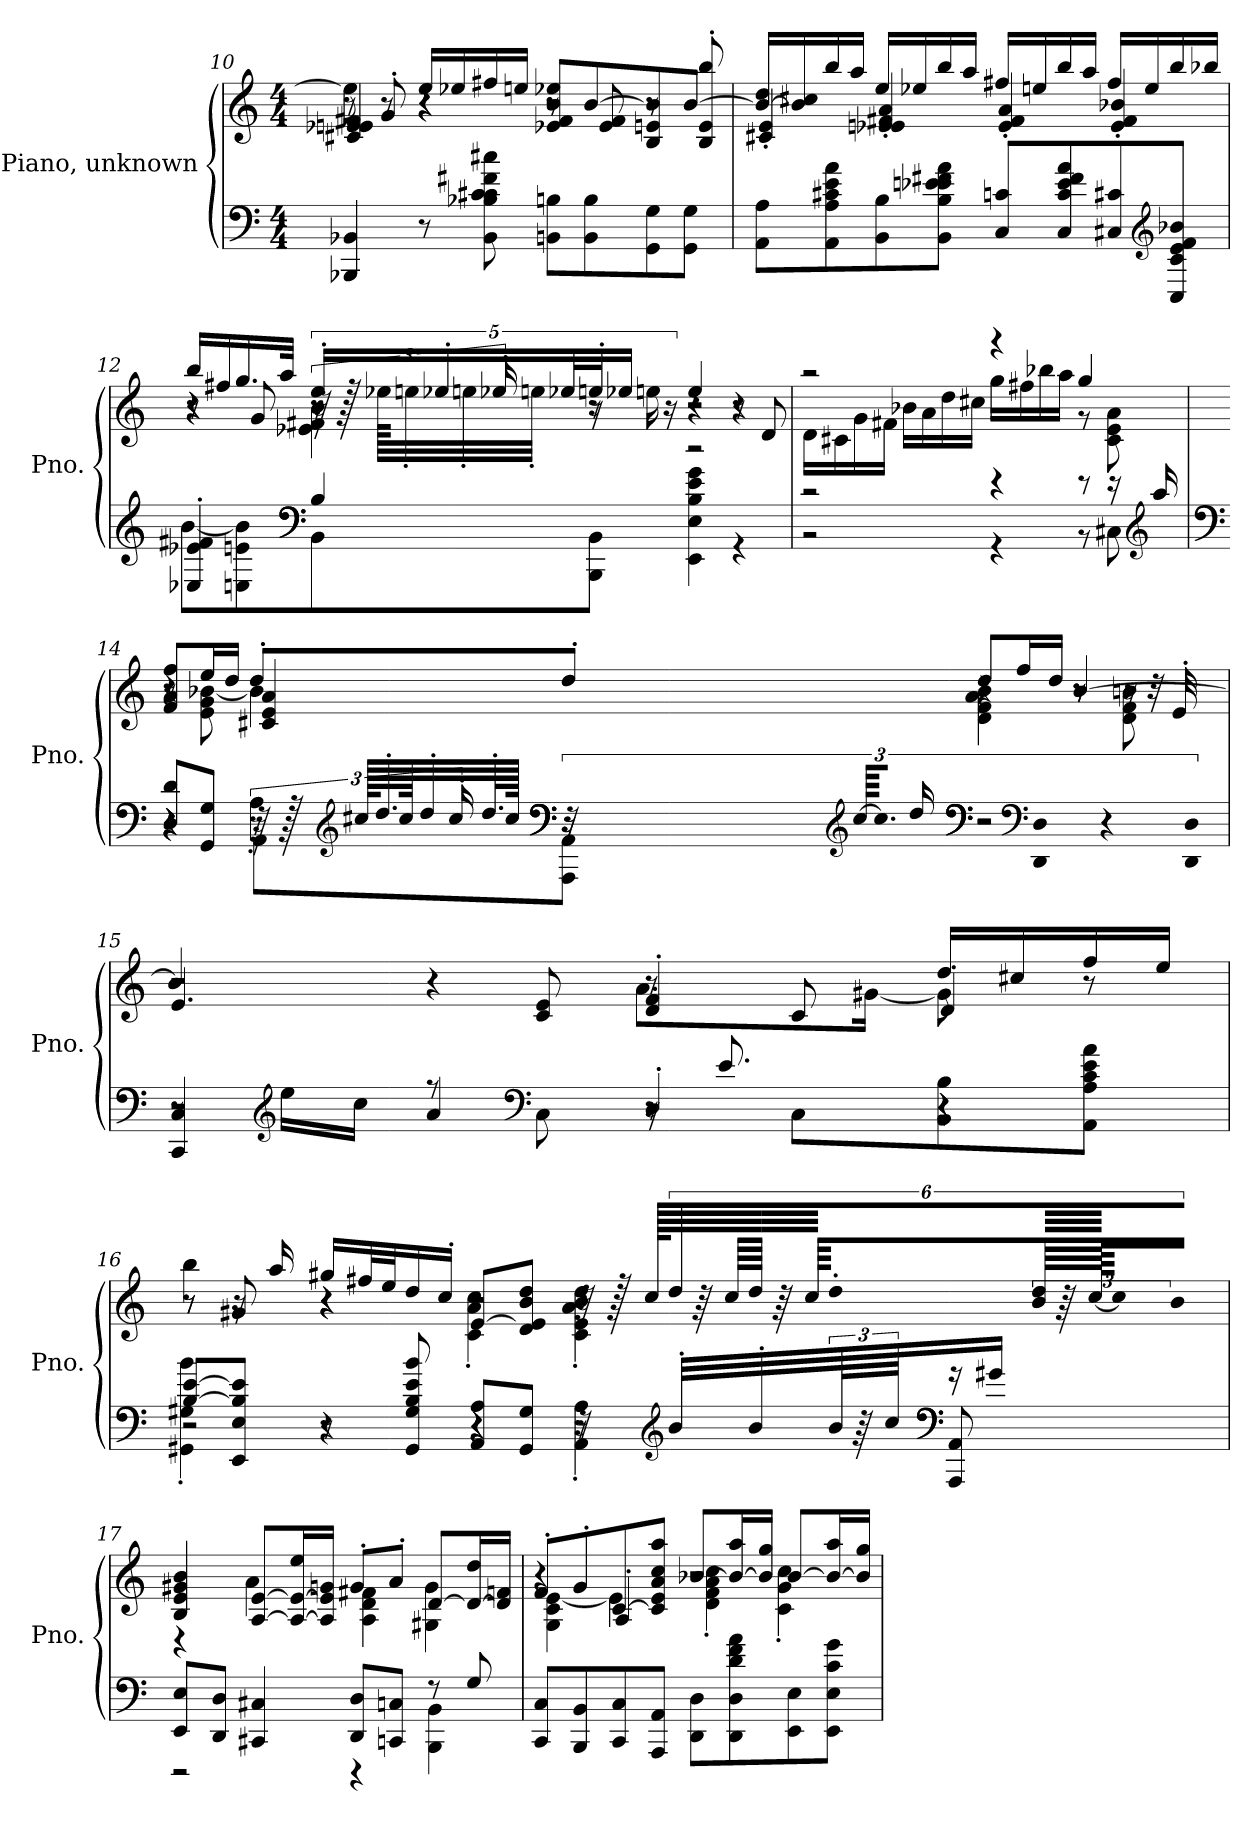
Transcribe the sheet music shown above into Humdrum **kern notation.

**kern	**kern
*part1	*part1
*staff2	*staff1
*I"Piano, unknown	*
*I'Pno.	*
!!LO:LB:g=z
*clefF4	*clefG2
*k[]	*k[]
*M4/4	*M4/4
=10	=10
*	*^
*	*	*^
4BBB-X/ 4BB-X/	8r	8ee\]	4c#X/ 4e-X/ 4en/ 4f#X/
.	8g'/	8r	.
8r	16ee/LL	4r	4r
.	16ee-X/	.	.
8BB-\ 8B-X\ 8c\ 8c#X\ 8f#X\ 8cc#X\	16ff#X/	.	.
.	16een/JJ	.	.
8BBn\ 8Bn\L	8e-X/ 8f#/ 8b/ 8ee-X/L	2r	8r
8BB\ 8B\	[8b/	.	8e-/ 8f#/
8GG\ 8G\	8B/ 8en/ 8b/]	.	8r
8GG\ 8G\J	[8b/J	.	8B/' 8e/' 8bb/'
*	*	*v	*v
!!LO:PB:g=z
=11	=11	=11
8AA\ 8A\L	16b/_ 16dd/LL	4c#X/' 4e/'
.	16b/] 16cc#X/	.
8AA\ 8A\ 8c#X\ 8e\ 8a\	16bb/	.
.	16aa/JJ	.
8BB\ 8B\	16ee/LL	4e-X/' 4en/' 4f#X/' 4a/'
.	16ee-X/	.
8BB\ 8B\ 8e-X\ 8en\ 8f#X\ 8a\J	16bb/	.
.	16aa/JJ	.
8C/ 8cn/L	16ff#X/LL	4e/' 4f#/' 4a/'
.	16een/	.
8C/ 8c/ 8e/ 8f#/ 8a/	16bb/	.
.	16aa/JJ	.
8C#X/ 8c#X/	16ff#/LL	4e/' 4f#/' 4b-X/'
.	16ee/	.
*clefG2	*	*
8C#/ 8c#/ 8e/ 8f#/ 8b-X/J	16bb/	.
.	16bb-X/JJ	.
!!LO:LB:g=z
=12	=12	=12
*^	*^	*^
4E-X/' 4e-X/' 4f#X/'	[8b\L	16bb/LL	4r	8r	4r
.	.	16ff#X/	.	.	.
.	8En\ 8en\ 8b\]	16.gg/	.	8g/	.
.	.	32aa/JJk	.	.	.
*clefF4	*	*	*	*	*
4B/	8BB\	20ee'/LL	64r	12r	4e-X\ 4f#X\ 4b\
.	.	.	128r	.	.
.	.	.	128ee-X\KKLLL	.	.
.	.	.	32een'\	.	.
.	.	20ee-X'/	.	.	.
.	.	.	32een'\	.	.
.	.	.	.	24ee-X'/	.
.	.	.	32een'\JJJ	.	.
.	.	40ee-X/L	.	.	.
.	8BBB\ 8BB\J	40een'/J	16r	8r	.
.	.	20ee-X/JJ	.	.	.
.	.	.	16een\	.	.
.	.	20r	.	.	.
2r	4EE\ 4E\ 4B\ 4e\ 4g\	4ee/	2r	4r	2r
.	4r	4r	.	8r	.
.	.	.	.	8d/	.
*	*	*	*v	*v	*v
!!LO:LB:g=z
=13	=13	=13	=13
2r	2r	2r	16d\LL
.	.	.	16c#X\
.	.	.	16g\
.	.	.	16f#X\JJ
.	.	.	16b-X\LL
.	.	.	16a\
.	.	.	16dd\
.	.	.	16cc#X\JJ
4r	4r	4r	16gg\LL
.	.	.	16ff#X\
.	.	.	16bb-X\
.	.	.	16aa\JJ
8r	8r	4gg/	8r
16r	8C#X\	.	8c#\ 8e\ 8a\
*clefG2	*	*	*
16aa/	.	.	.
*v	*v	*	*
*	*v	*v
!!LO:LB:g=z
=14	=14
*clefF4	*
*^	*^
*	*^	*	*^
*	*	*^	*	*	*
4r	4r	8D/ 8d/L	4r	8f/ 8a/ 8ff/L	8r	4r
.	.	8GG/ 8G/J	.	16ee/L	8e\ 8g\ [8b-X\	.
.	.	.	.	16dd/JJ	.	.
64r	4A'\	12r	8AA\L	8dd'/L	4b-\]	4c#X/ 4e/ 4a/
128r	.	.	.	.	.	.
*clefG2	*	*	*	*	*	*
128cc#X/KLLLL	.	.	.	.	.	.
64.dd'/	.	.	.	.	.	.
128cc#/JK	.	.	.	.	.	.
32dd'/	.	.	.	.	.	.
.	.	24cc#'/	.	.	.	.
64.dd'/L	.	.	.	.	.	.
128cc#/JJJJk	.	.	.	.	.	.
*clefF4	*	*	*	*	*	*
16r	.	48r	8AAA\ 8AA\J	8dd'/J	.	.
*clefG2	*	*	*	*	*	*
.	.	[96cc#/KKLL	.	.	.	.
.	.	16.cc#/JJ]	.	.	.	.
16dd/	.	.	.	.	.	.
*clefF4	*	*	*	*	*	*
2r	2r	4DD/ 4D/	2r	8dd/L	4d\ 4f\ 4a\ 4b-\	4r
.	.	.	.	16ff/L	.	.
.	.	.	.	16dd/JJ	.	.
.	.	8r	.	8r	8r	[4b-/
.	.	8DD/ 8D/	.	16r	8d\ 8f\ 8bn\	.
.	.	.	.	32r	.	.
.	.	.	.	32e'/	.	.
*	*	*v	*v	*	*	*
!!LO:LB:g=z	!!	!!
=15	=15	=15	=15	=15	=15
2r	8r	4CC/ 4C/	4.e/	2r	4b-/]
*clefG2	*	*	*	*	*
.	16ee\LL	.	.	.	.
.	16cc\JJ	.	.	.	.
.	8r	4a/	.	.	4r
*clefF4	*	*	*	*	*
.	8C\	.	8c/ 8e/	.	.
16r	8r	4D'/	4d/' 4f/'	8.a\L	8r
8.e/	.	.	.	.	.
.	8C\L	.	.	.	8c/
.	.	.	.	[16g#X\Jk	.
4r	8BB\ 8B\	4r	16dd/LL	8g#\]	4d'/
.	.	.	16cc#X/	.	.
.	8AA\ 8A\ 8c\ 8e\ 8a\J	.	16ff/	8r	.
.	.	.	16ee/JJ	.	.
!!LO:LB:g=z	!!	!!
=16	=16	=16	=16	=16	=16
[8B/ [8e/L	4GG#X\' 4G#X\' 4b\'	2r	8r	4bb\	8r
8EE/ 8E/ 8B/] 8e/]J	.	.	16r	.	8g#X/
.	.	.	16aa/	.	.
8r	4r	.	16gg#X/LL	4r	4r
.	.	.	32ff#X/L	.	.
.	.	.	32ee/J	.	.
8GG#/ 8G#/ 8B/ 8e/ 8b/	.	.	16dd/	.	.
.	.	.	16cc'/JJ	.	.
8AA/ 8A/L	4r	4r	[8e/L	4c\' 4a\' 4cc\'	2r
8GG#/ 8G#/J	.	.	8d/ 8e/] 8b/ 8dd/J	.	.
32r	4AA\' 4A\'	8r	64r	4c\' 4e\' 4a\' 4b\' 4dd\'	.
.	.	.	128r	.	.
.	.	.	128cc/KLLLL	.	.
*clefG2	*	*	*	*	*
32b'/LLL	.	.	96dd/JJJJ	.	.
.	.	.	96r	.	.
.	.	.	96cc/LLLL	.	.
32b'/	.	.	96dd/JJJJ	.	.
.	.	.	96r	.	.
.	.	.	96cc/KLLL	.	.
96b/JJJk	.	.	32dd'/	.	.
96r	.	.	.	.	.
96cc/	.	.	.	.	.
*clefF4	*	*	*	*	*
16r	.	8AAA/ 8AA/	96b/ 96dd/JJJk	.	.
.	.	.	96r	.	.
.	.	.	[96cc/KLLL	.	.
.	.	.	32cc/J]	.	.
16g#X/	.	.	16b/JJ	.	.
*	*v	*v	*	*	*
*	*	*	*v	*v
!!LO:PB:g=z
=17	=17	=17	=17
8EE/ 8E/L	2r	4B/ 4e/ 4g#X/ 4b/	4r
8DD/ 8D/J	.	.	.
4CC#X/ 4C#X/	.	[8A/ [8e/L	4a\
.	.	16A/_ 16e/_ 16ee/L	.
.	.	16A/] 16e/] 16gn/JJ	.
8DD/ 8D/L	4r	8g'/L	4A\ 4d\ 4f#X\
8CCn/ 8Cn/J	.	8a'/J	.
8r	4BBB\ 4BB\	[8d/L	4G#X\ 4g\
8G/	.	16d/_ 16dd/L	.
.	.	16d/] 16fn/JJ	.
*v	*v	*	*
=18	=18	=18
*	*	*^
8CC/ 8C/L	8f'/L	4G\ 4c\ [4e\	4r
8BBB/ 8BB/	8g'/	.	.
8CC/ 8C/	[8c/	4e\]	4A'/
8AAA/ 8AA/J	8c/] 8e/ 8a/ 8cc/ 8aa/J	.	.
8DD\ 8D\L	[8b-X/L	4d\' 4f\' 4a\' 4cc\'	2r
8DD\ 8D\ 8d\ 8f\ 8a\	16b-/_ 16aa/L	.	.
.	16b-/] 16gg/JJ	.	.
8EE\ 8E\	[8b-/L	4c\' 4g\' 4cc\'	.
8EE\ 8E\ 8c\ 8g\J	16b-/_ 16aa/L	.	.
.	16b-/] 16gg/JJ	.	.
*	*v	*v	*v
=	=
*-	*-
